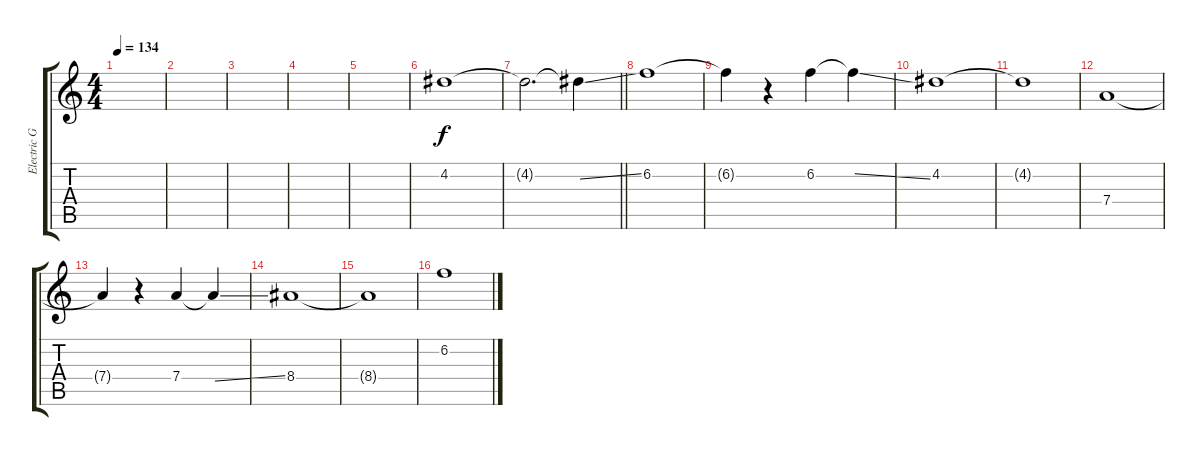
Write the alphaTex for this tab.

\track ("Electric Guitar" "Electric G") {instrument electricguitarmuted}
\staff {score tabs}
\tuning (E4 B3 G3 D3 A2 E2) {hide}
\ts (4 4)
\tempo 134
\clef g2
\ks c
|
|
|
|
|
4.2.1 |
\barLineRight lightlight
4.2{t}.2{d} 4.2{ss t}.4 |
6.2.1 |
6.2{t}.4 r.4 6.2.4 6.2{ss t}.4 |
4.2.1 |
4.2{t}.1 |
7.4.1 |
7.4{t}.4 r.4 7.4.4 7.4{ss t}.4 |
8.4.1 |
8.4{t}.1 |
6.2.1
